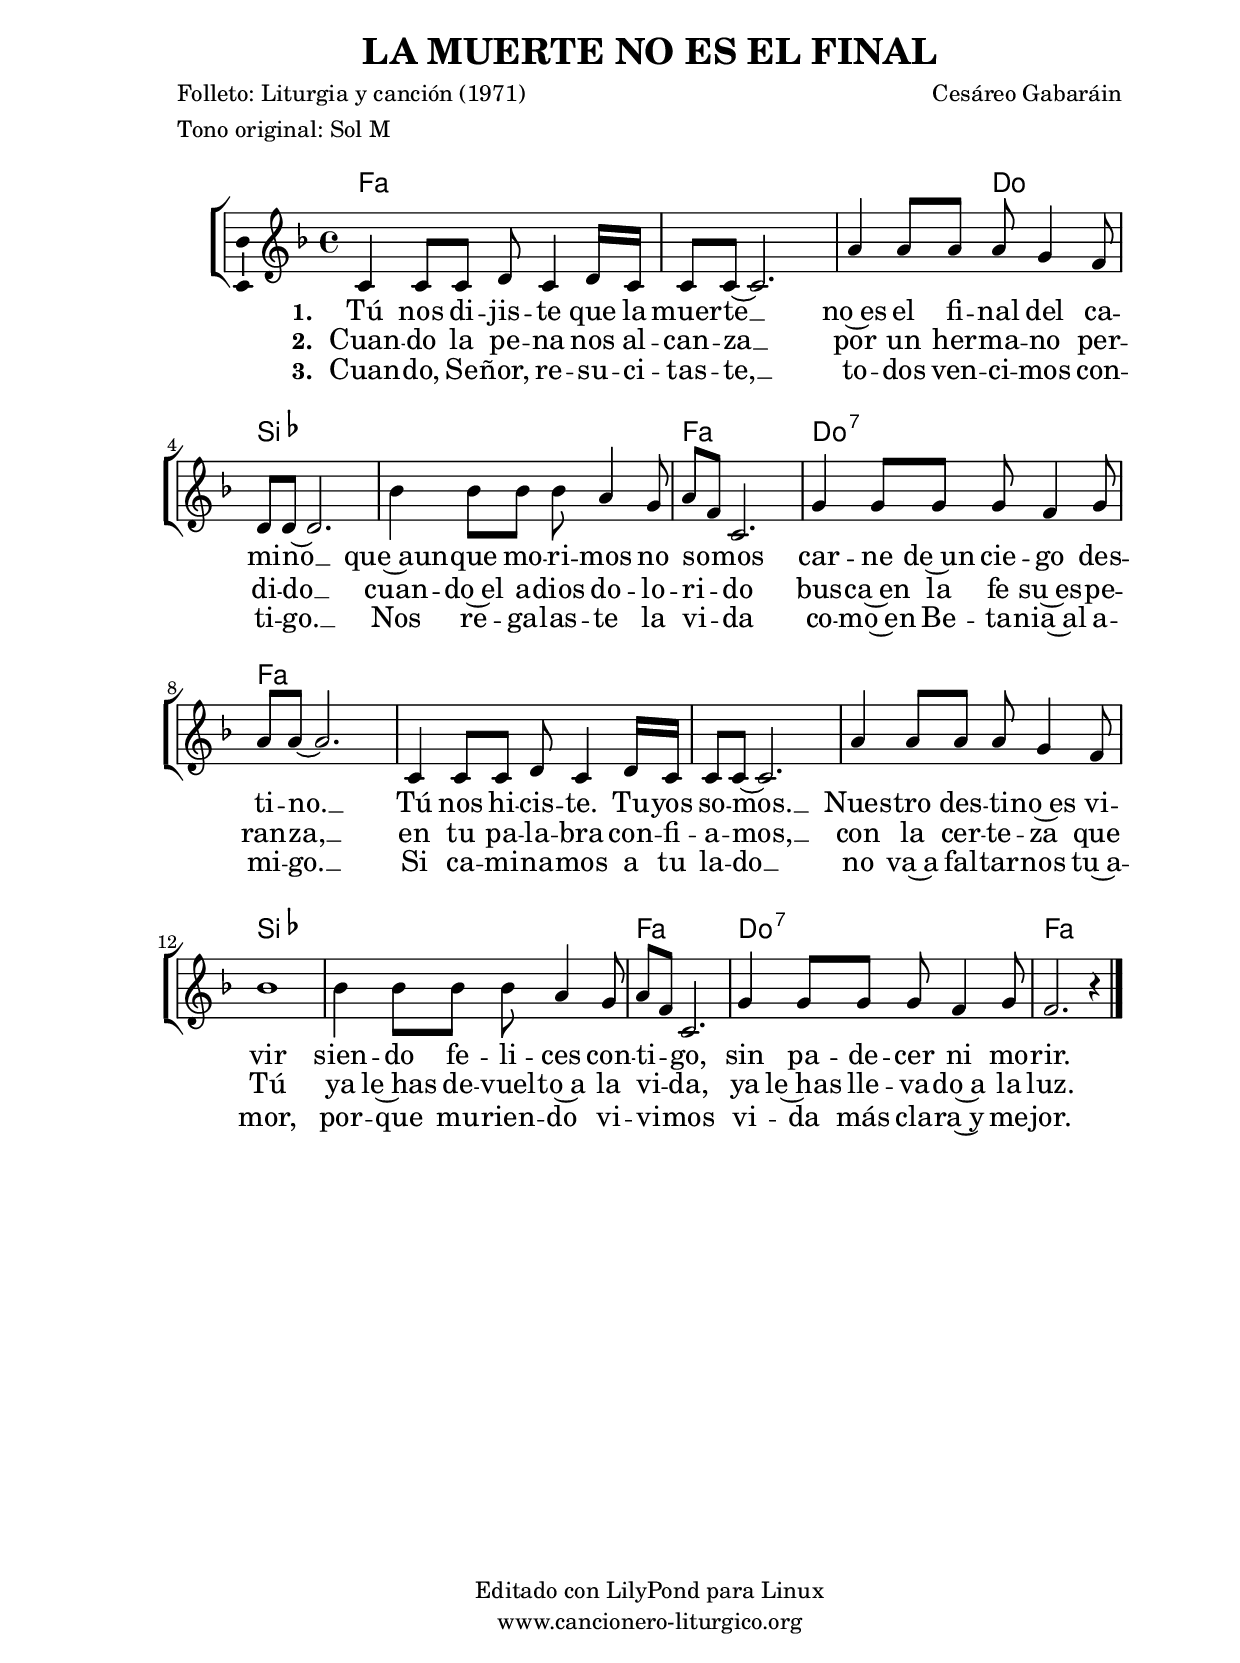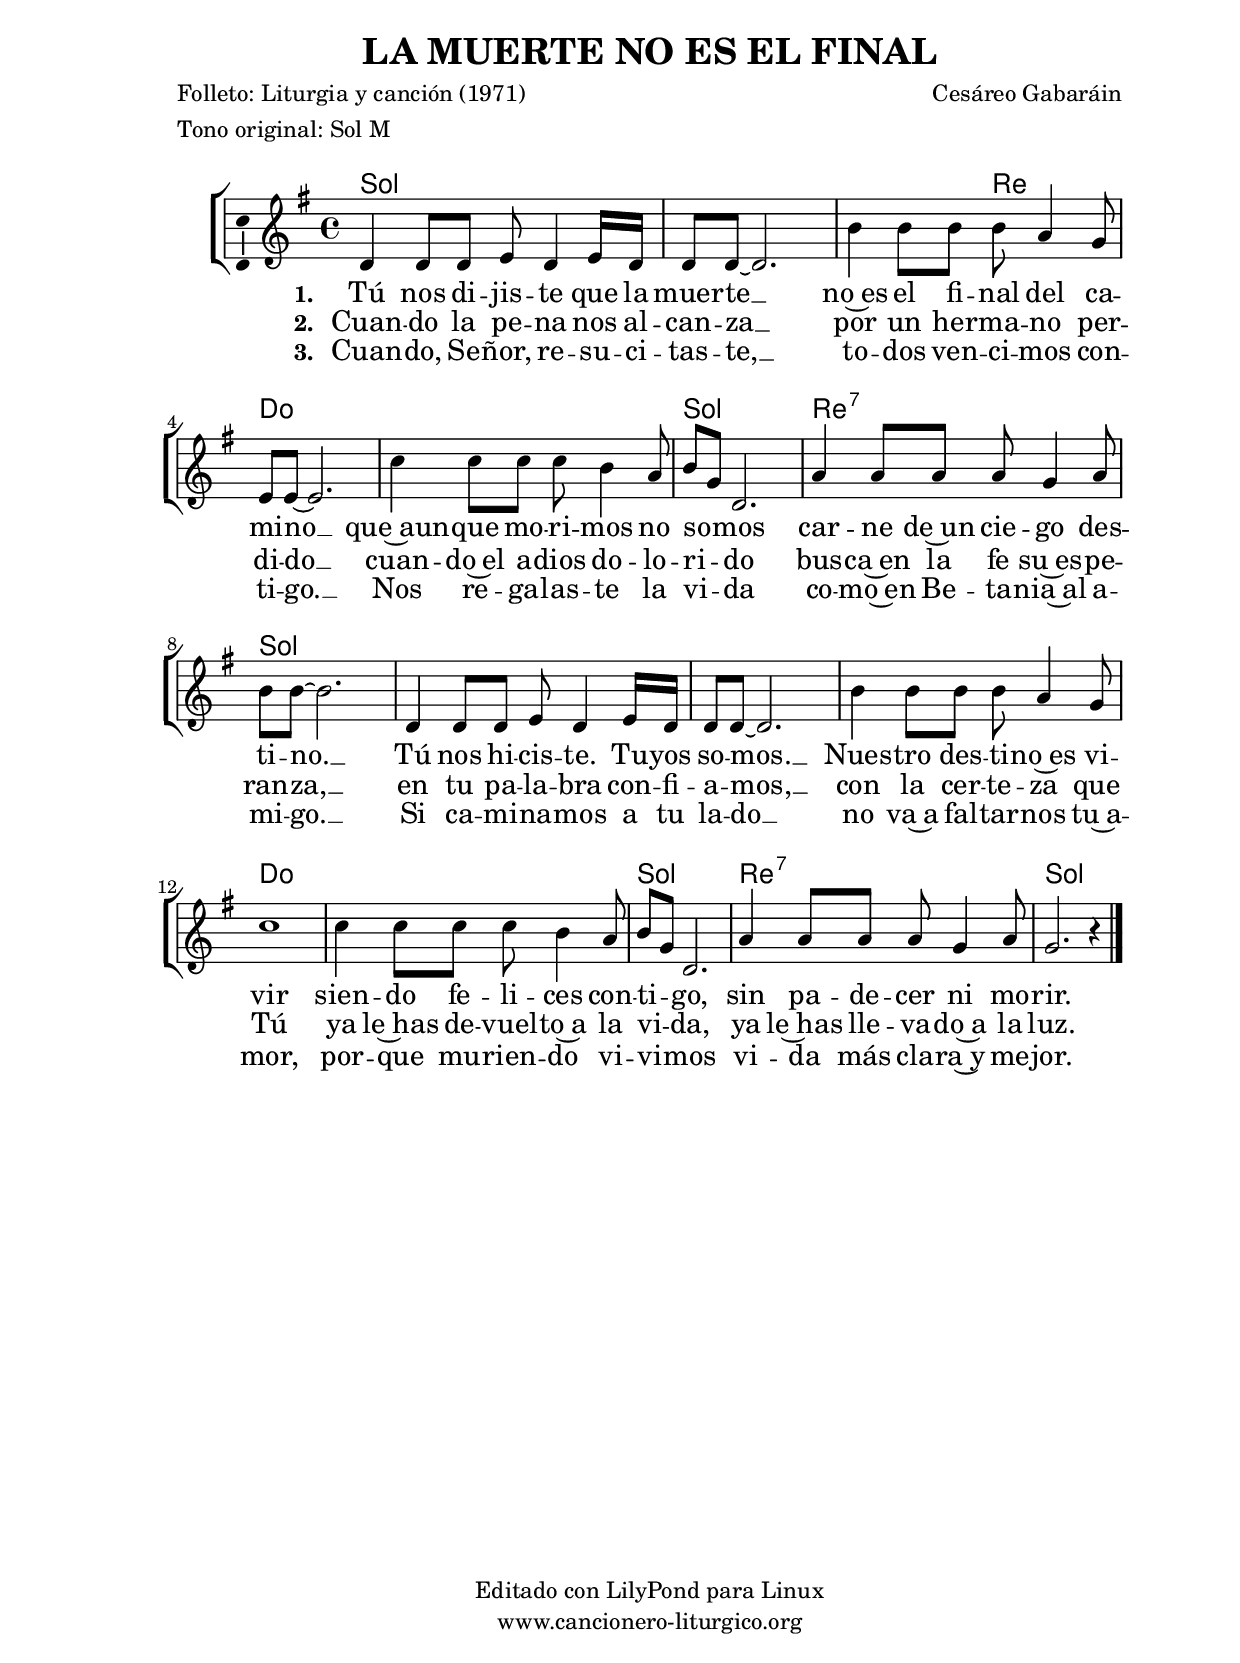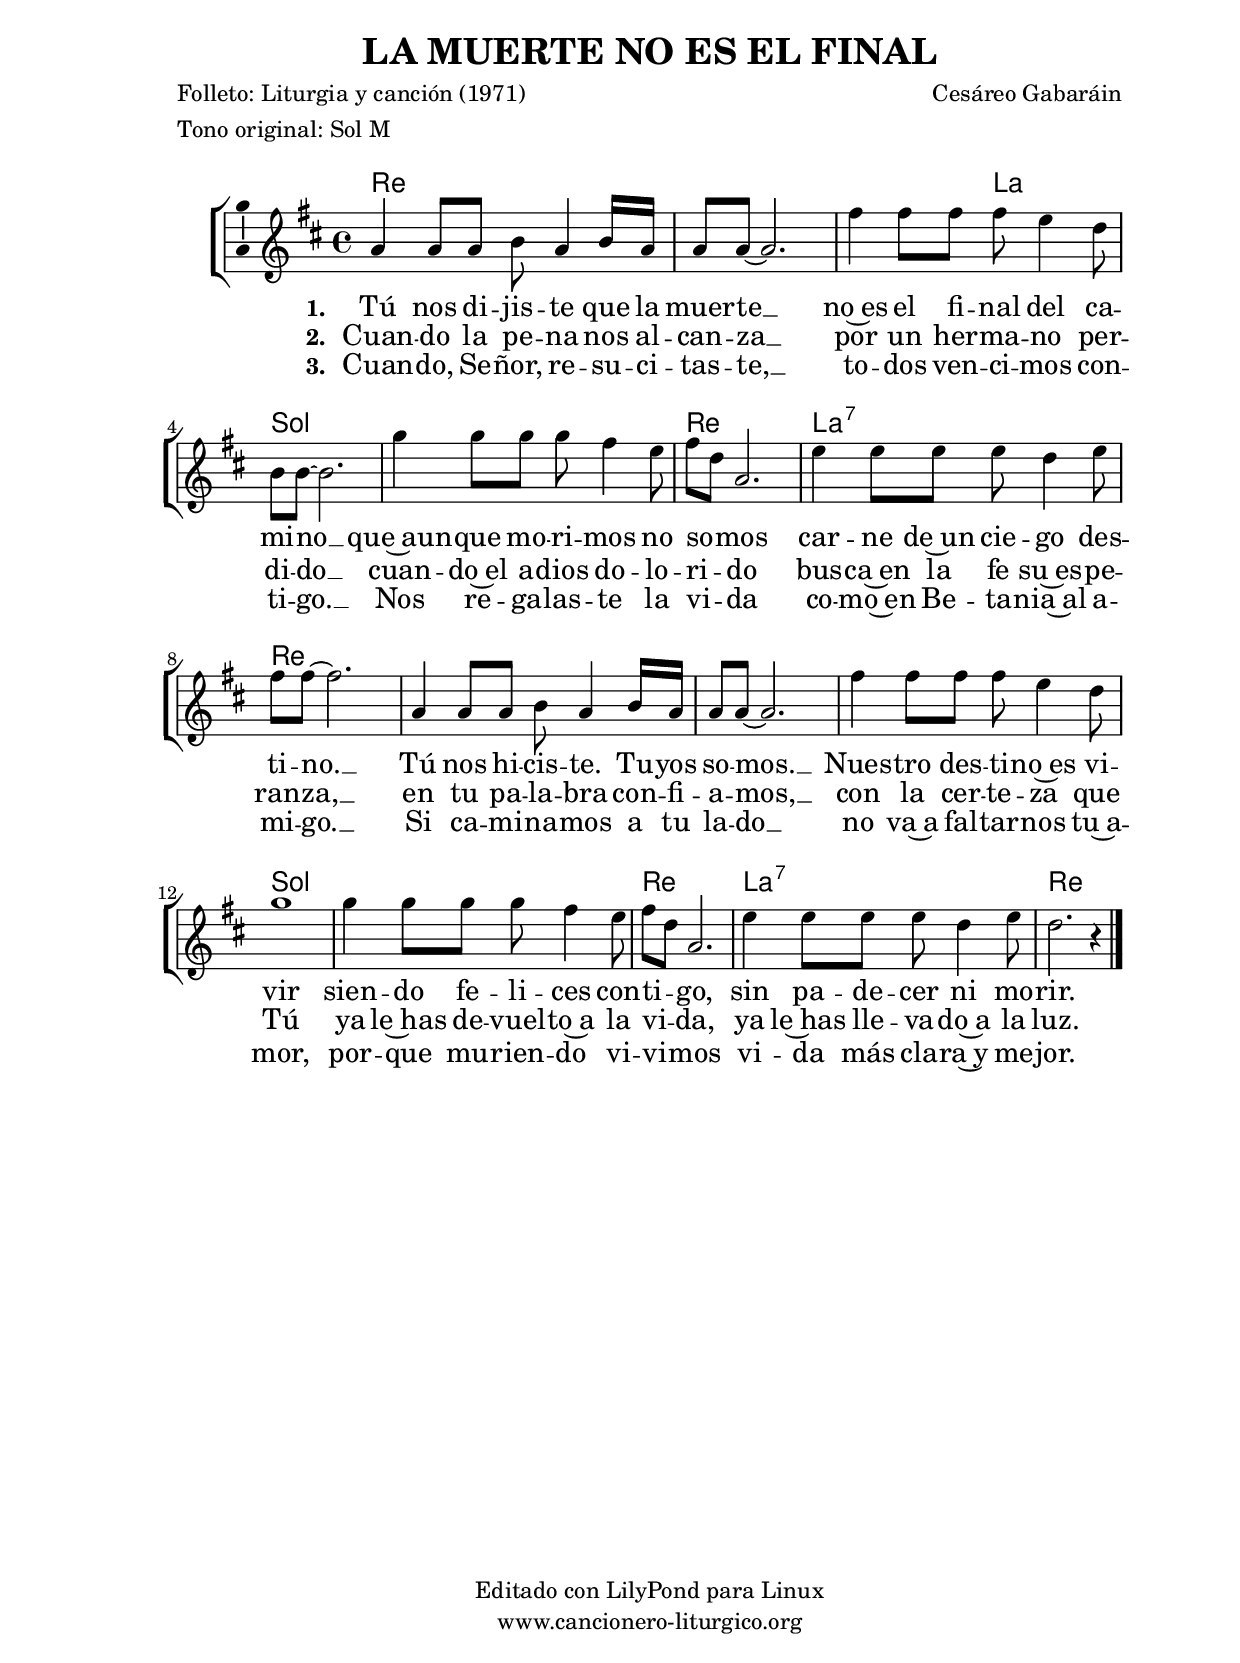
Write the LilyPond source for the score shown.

%
%para convertir .midi en .wav:
%timidity filename.midi -Ow -o finename.wav
%
%
%Para convertir de .wav a .mp3:
%lame -h -m j filename.wav
%
%
%para escuchar el midi:
%timidity nombrefichero.midi
%


%versión de lilypond para la que se ha escrito esta partitura:
\version "2.16.0"

	%Tamaño papel
	#(set-default-paper-size "a4")
	%Tamaño partitura
	#(set-global-staff-size 20)
	%No responde al pulsar sobre una nota
	#(ly:set-option 'point-and-click #f)

%parámetros del encabezamiento:
\header {
	title = "LA MUERTE NO ES EL FINAL"
	subtitle = ""
	composer = "Cesáreo Gabaráin"
	poet = "Folleto: Liturgia y canción (1971)"
	meter = "Tono original: Sol M"
	arranger = ""
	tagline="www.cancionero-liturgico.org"
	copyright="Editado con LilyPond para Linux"
	}

%parámetros asociados al papel:
\paper {
	oddHeaderMarkup = \markup {\fill-line { \on-the-fly #not-first-page \fromproperty #'header:title \on-the-fly #not-first-page \fromproperty #'header:composer }}
	evenHeaderMarkup = \markup {\fill-line { \fromproperty #'header:composer \fromproperty #'header:title }}
	#(set-paper-size "a4")
	print-page-number = ##f
	first-page-number = 1
	print-first-page-number = ##f
%	head-separation = 3.0 \cm
	top-margin = 2.0 \cm
	bottom-margin = 0.5\cm
%%%	bottom-margin = -2.0\cm
	left-margin = 3.0 \cm
	line-width = 16.0 \cm 
	indent = 8\mm
	interscoreline = 2.\mm
	between-system-space = 15\mm
%	para que las partituras no llenen la hoja:
	ragged-bottom = ##t
%	idem para la última hoja:
	ragged-last-bottom = ##f
%	para que las partituras llenen el ancho del papel:
	ragged-last = ##f
	after-title-space = 2.5 \cm
%page-count=1
%system-count=8

	%Flexible Vertical Spacing
%	markup-markup-spacing =
%	#'((basic-distance . 15) (minimum-distance . 15) (padding . 3))
	markup-system-spacing =
	#'((basic-distance . 15) (minimum-distance . 15) (padding . 3))
	system-system-spacing =
	#'((basic-distance . 15) (minimum-distance . 15) (padding . 3))
	score-system-spacing =
	#'((basic-distance . 15) (minimum-distance . 15) (padding . 5))
%	top-system-spacing = % header
%	#'((basic-distance . 8) (minimum-distance . 0) (padding . 0))
%	top-markup-spacing =
%	#'((basic-distance . 20) (minimum-distance . 20) (padding . 0))
	last-bottom-spacing = % footer
	#'((basic-distance . 5) (minimum-distance . 5) (padding . 0))
%	score-markup-spacing =
%	#'((basic-distance . 16) (minimum-distance . 13) (padding . 0))

	}


%parámetros que afectan a toda la partitura:
global = {
	%clave de sol (G):
	\clef G
	%armadura:
	\transpose g f
	\key g \major
	\tempo 4=120
	\set Score.tempoHideNote = ##t
	}


acordes = {
	\italianChords
	\chordmode {
	\transpose g f
{

g2 s g s g d c s c s g s d:7 s g s g s g s g s c s c s g s d:7 s g s

	}
	}
}

melodia = 
	\transpose g f
{
	\relative c'{
	\time 4/4

d4 d8 d e d4 e16 d
d8 d8~d2.
b'4 b8 b b a4 g8
e8 e8~e2.
c'4 c8 c c b4 a8
b8 g d2.
a'4 a8 a a g4 a8
b8 b8~b2.

d,4 d8 d e d4 e16 d
d8 d8~d2.
b'4 b8 b b a4 g8
c1
c4 c8 c c b4 a8
b8 g d2.
a'4 a8 a a g4 a8
g2. r4

\bar "|."
	}
	}


texto = \lyricmode {
\set stanza =#"1. " Tú nos di -- jis -- te que la muer -- te __
no~es el fi -- nal del ca -- mi -- no __
que~aun -- que mo -- ri -- mos no so --  _ mos
car -- ne de~un cie -- go des -- ti -- no. __
Tú nos hi -- cis -- te. Tu -- yos so -- mos. __
Nues -- tro des -- ti -- no~es vi -- vir
sien -- do fe -- li -- ces con -- ti -- _ go,
sin pa -- de -- cer ni mo -- rir.

	}

textodos = \lyricmode {
\set stanza =#"2. " Cuan -- do la pe -- na nos al -- can -- za __
por un her -- ma -- no per -- di -- do __
cuan -- do~el a -- dios do -- lo -- ri -- _ do
bus -- ca~en la fe su~es -- pe -- ran -- za, __
en tu pa -- la -- bra con -- fi -- a -- mos, __
con la cer -- te -- za que Tú
ya le~has de -- vuel -- to~a la vi -- _ da,
ya le~has lle -- va -- do~a la luz.

	}

textotres = \lyricmode {
\set stanza =#"3. " Cuan -- do, Se -- ñor, re -- su -- ci -- tas -- te, __
to -- dos ven -- ci -- mos con -- ti -- go. __
Nos re -- ga -- las -- te la vi -- _ da
co -- mo~en Be -- ta -- nia~al a -- mi -- go. __
Si ca -- mi -- na -- mos a tu la -- do __
no va~a fal -- tar -- nos tu~a -- mor,
por -- que mu -- rien -- do vi -- vi -- _ mos
vi -- da más cla -- ra~y me -- jor.

	}

acordesStaff = \context ChordNames = acordesStaff <<
	\set chordChanges = ##t
	\acordes
	>>


vozStaff = \context Voice = vozStaff
\with {\consists "Ambitus_engraver"}
<<
%	\set Staff.instrumentName = ""
%	\set Staff.shortInstrumentName = ""
%	\set Staff.midiInstrument = #"clarinet"
%	\set Staff.midiInstrument = #"cello"
%	\set Staff.midiInstrument = #"flute"
	\set Staff.midiInstrument = #"electric guitar (jazz)"
%	\set Staff.midiInstrument = #"english horn"
%	\set Staff.midiInstrument = #"violin"
%	\set Staff.midiInstrument = #"glockenspiel"
	\set Staff.midiMinimumVolume = #0.7
	\set Staff.midiMaximumVolume = #0.9
	\global
	\melodia
	>>

textoStaff = \context Lyrics = textoStaff <<
	\lyricsto vozStaff \texto
	>>

textodosStaff = \context Lyrics = textodosStaff <<
	\lyricsto vozStaff \textodos
	>>

textotresStaff = \context Lyrics = textotresStaff <<
	\lyricsto vozStaff \textotres
	>>

\book {
	\score {
		\context ChoirStaff {
			\override StaffGroup.SystemStartBracket #'collapse-height = #1
			\override Score.SystemStartBar #'collapse-height = #1
			<<
			\acordesStaff
			\vozStaff
			\textoStaff
			\textodosStaff
			\textotresStaff
			>>
			}
		\layout {
	 		\context {
				\Lyrics
				\override LyricText #'font-size = #2
				}
	 		 \context {
				\Score
				\override StaffSymbol #'staff-space = #(magstep +3)
				}
			}
		}
	\score {
		\unfoldRepeats
		\context ChoirStaff {
			<<
			\acordesStaff
			\vozStaff
			>>
			}
		\midi {
	 		\context {
	 			\Score
				tempoWholesPerMinute = #(ly:make-moment 70 4)
				}
			}
		}
	}



#(define output-suffix "C")
\book {
	\score {
		\context ChoirStaff {
			\override StaffGroup.SystemStartBracket #'collapse-height = #1
			\override Score.SystemStartBar #'collapse-height = #1
\transpose c d
			<<
			\acordesStaff
			\vozStaff
			\textoStaff
			\textodosStaff
			\textotresStaff
			>>
			}
		\layout {
	    		\context {
				\Lyrics
				\override LyricText #'font-size = #2
				}
	   		 \context {
				\Score
				\override StaffSymbol #'staff-space = #(magstep +3)
				}
			}
		}
	}

#(define output-suffix "S")
\book {
	\score {
		\context ChoirStaff {
			\override StaffGroup.SystemStartBracket #'collapse-height = #1
			\override Score.SystemStartBar #'collapse-height = #1
\transpose c a
			<<
			\acordesStaff
			\vozStaff
			\textoStaff
			\textodosStaff
			\textotresStaff
			>>
			}
		\layout {
	    		\context {
				\Lyrics
				\override LyricText #'font-size = #2
				}
	   		 \context {
				\Score
				\override StaffSymbol #'staff-space = #(magstep +3)
				}
			}
		}
	}


